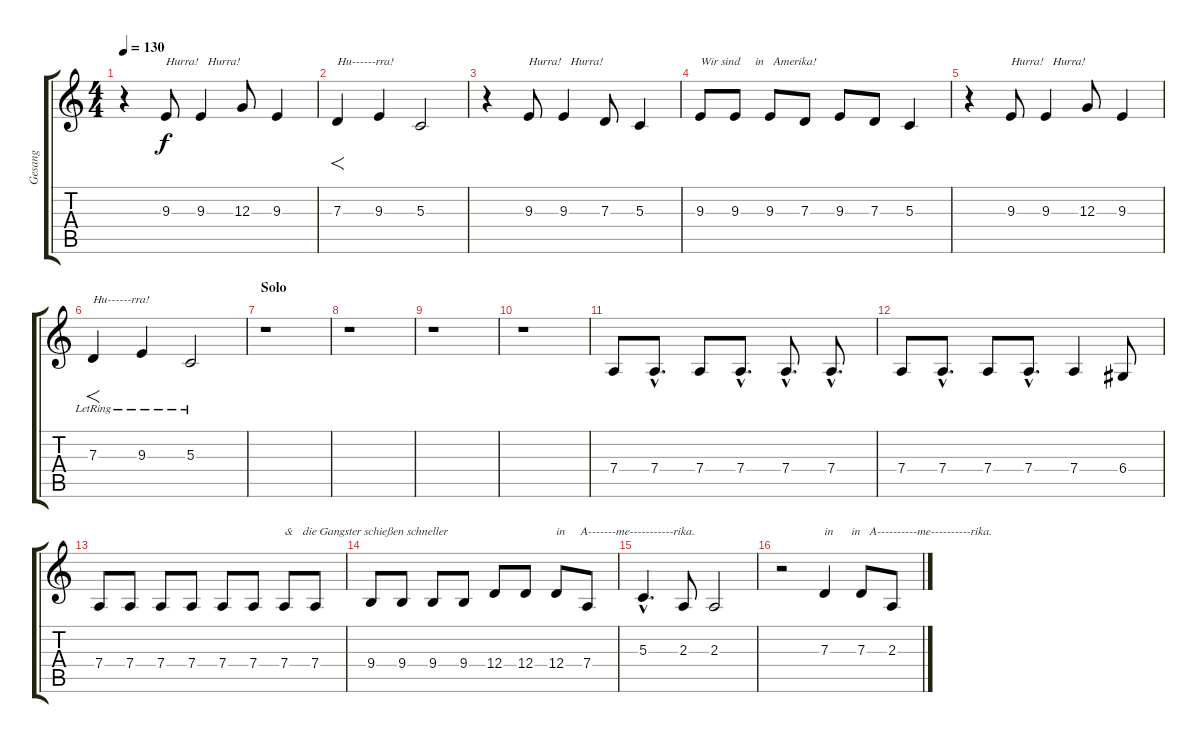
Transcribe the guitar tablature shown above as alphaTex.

\track ("Gesang" "Gesang") {instrument dulcimer}
\staff {score tabs}
\tuning (E4 B3 G3 D3 A2 E2) {hide}
\ts (4 4)
\tempo 130
\clef g2
\ks c
r.4{dy f} 9.3.8{txt "Hurra!   Hurra!"} 9.3.4 12.3.8 9.3.4 |
7.3.4{f txt "Hu------rra!"} 9.3.4 5.3.2 |
r.4 9.3.8{txt "Hurra!   Hurra!"} 9.3.4 7.3.8 5.3.4 |
9.3.8{txt "Wir sind     in   Amerika!"} 9.3.8 9.3.8 7.3.8 9.3.8 7.3.8 5.3.4 |
r.4 9.3.8{txt "Hurra!   Hurra!"} 9.3.4 12.3.8 9.3.4 |
7.3{lr}.4{f txt "Hu------rra!"} 9.3{lr}.4 5.3{lr}.2 |
\section ("" "Solo")
r.1 |
r.1 |
r.1 |
r.1 |
7.4.8 7.4{hac}.8{d} 7.4.8 7.4{hac}.8{d} 7.4{hac}.8{d} 7.4{hac}.8{d} |
7.4.8 7.4{hac}.8{d} 7.4.8 7.4{hac}.8{d} 7.4.4 6.4.8 |
7.4.8 7.4.8 7.4.8 7.4.8 7.4.8 7.4.8 7.4.8{txt "&   die Gangster schießen schneller"} 7.4.8 |
9.4.8 9.4.8 9.4.8 9.4.8 12.4.8 12.4.8 12.4.8{txt "in     A-------me-----------rika."} 7.4.8 |
5.3{hac}.4{d} 2.3.8 2.3.2 |
r.2 7.3.4{txt "in      in   A----------me----------rika."} 7.3.8 2.3.8
